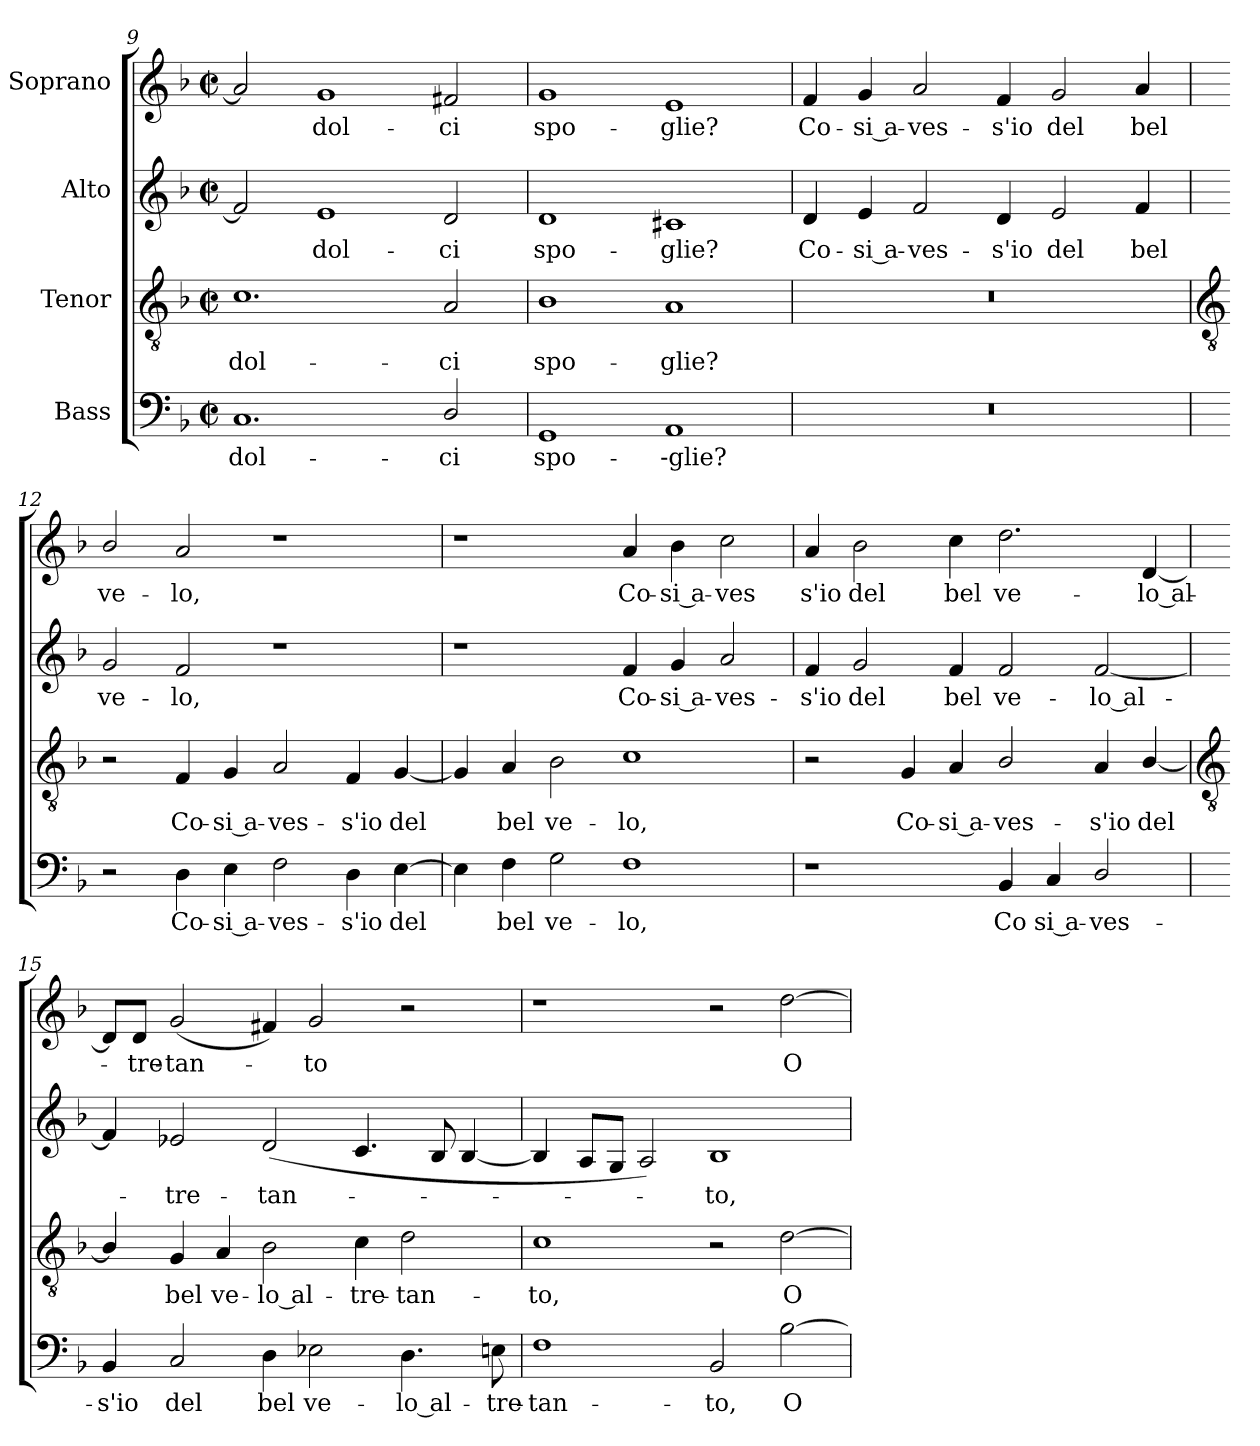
**kern	**text	**kern	**text	**kern	**text	**kern	**text
*part4	*part4	*part3	*part3	*part2	*part2	*part1	*part1
*staff4	*staff4	*staff3	*staff3	*staff2	*staff2	*staff1	*staff1
*I"Bass	*	*I"Tenor	*	*I"Alto	*	*I"Soprano	*
*clefF4	*	*clefGv2	*	*clefG2	*	*clefG2	*
*k[b-]	*	*k[b-]	*	*k[b-]	*	*k[b-]	*
*F:	*	*F:	*	*F:	*	*F:	*
*M4/2	*	*M4/2	*	*M4/2	*	*M4/2	*
*met(c|)	*	*met(c|)	*	*met(c|)	*	*met(c|)	*
=9	=9	=9	=9	=9	=9	=9	=9
!	!LO:LY:b	!	!LO:LY:b	!	!	!	!
1.C	dol-	1.c	dol-	2f]	.	2a]	.
!	!	!	!	!	!LO:LY:b	!	!LO:LY:b
.	.	.	.	1e	dol-	1g	dol-
!	!LO:LY:b	!	!LO:LY:b	!	!LO:LY:b	!	!LO:LY:b
2D/	-ci	2A	-ci	2d	-ci	2f#X	-ci
=10	=10	=10	=10	=10	=10	=10	=10
!	!LO:LY:b	!	!LO:LY:b	!	!LO:LY:b	!	!LO:LY:b
1GG	spo-	1B-	spo-	1d	spo-	1g	spo-
!	!LO:LY:b	!	!LO:LY:b	!	!LO:LY:b	!	!LO:LY:b
1AA	--glie?	1A	-glie?	1c#X	-glie?	1e	-glie?
=11	=11	=11	=11	=11	=11	=11	=11
!	!	!	!	!	!LO:LY:b	!	!LO:LY:b
0r	.	0r	.	4d	Co-	4f	Co-
!	!	!	!	!	!LO:LY:b	!	!LO:LY:b
.	.	.	.	4e	-si a-	4g	-si a-
!	!	!	!	!	!LO:LY:b	!	!LO:LY:b
.	.	.	.	2f	-ves-	2a	-ves-
!	!	!	!	!	!LO:LY:b	!	!LO:LY:b
.	.	.	.	4d	-s'io	4f	-s'io
!	!	!	!	!	!LO:LY:b	!	!LO:LY:b
.	.	.	.	2e	del	2g	del
!	!	!	!	!	!LO:LY:b	!	!LO:LY:b
.	.	.	.	4f	bel	4a	bel
!!LO:LB:g=z
=12	=12	=12	=12	=12	=12	=12	=12
*	*	*clefGv2	*	*	*	*	*
!	!	!	!	!	!LO:LY:b	!	!LO:LY:b
2r	.	2r	.	2g	ve-	2b-/	ve-
!	!LO:LY:b	!	!LO:LY:b	!	!LO:LY:b	!	!LO:LY:b
4D	Co-	4F	Co-	2f	-lo,	2a	-lo,
!	!LO:LY:b	!	!LO:LY:b	!	!	!	!
4E	-si a--	4G	-si a-	.	.	.	.
!	!LO:LY:b	!	!LO:LY:b	!	!	!	!
2F	-ves-	2A	-ves-	1r	.	1r	.
!	!LO:LY:b	!	!LO:LY:b	!	!	!	!
4D	-s'io	4F	-s'io	.	.	.	.
!	!LO:LY:b	!	!LO:LY:b	!	!	!	!
[4E	del	[4G	del	.	.	.	.
=13	=13	=13	=13	=13	=13	=13	=13
4E]	.	4G]	.	1r	.	1r	.
!	!LO:LY:b	!	!LO:LY:b	!	!	!	!
4F	bel	4A	bel	.	.	.	.
!	!LO:LY:b	!	!LO:LY:b	!	!	!	!
2G	ve-	2B-	ve-	.	.	.	.
!	!LO:LY:b	!	!LO:LY:b	!	!LO:LY:b	!	!LO:LY:b
1F	-lo,	1c	-lo,	4f	Co-	4a	Co-
!	!	!	!	!	!LO:LY:b	!	!LO:LY:b
.	.	.	.	4g	-si a-	4b-	-si a-
!	!	!	!	!	!LO:LY:b	!	!LO:LY:b
.	.	.	.	2a	-ves-	2cc	-ves
=14	=14	=14	=14	=14	=14	=14	=14
!	!	!	!	!	!LO:LY:b	!	!LO:LY:b
1r	.	2r	.	4f	-s'io	4a	s'io
!	!	!	!	!	!LO:LY:b	!	!LO:LY:b
.	.	.	.	2g	del	2b-	del
!	!	!	!LO:LY:b	!	!	!	!
.	.	4G	Co-	.	.	.	.
!	!	!	!LO:LY:b	!	!LO:LY:b	!	!LO:LY:b
.	.	4A	-si a-	4f	bel	4cc	bel
!	!LO:LY:b	!	!LO:LY:b	!	!LO:LY:b	!	!LO:LY:b
4BB-	Co	2B-/	-ves-	2f	ve-	2.dd	ve-
!	!LO:LY:b	!	!	!	!	!	!
4C	si a-	.	.	.	.	.	.
!	!LO:LY:b	!	!LO:LY:b	!	!LO:LY:b	!	!
2D/	-ves-	4A	-s'io	[2f	-lo al-	.	.
!	!	!	!LO:LY:b	!	!	!	!LO:LY:b
.	.	[4B-/	del	.	.	[4d	-lo al-
!!LO:LB:g=z
=15	=15	=15	=15	=15	=15	=15	=15
*	*	*clefGv2	*	*	*	*	*
!	!LO:LY:b	!	!	!	!	!	!
4BB-	-s'io	4B-/]	.	4f]	.	8d/L]	.
!	!	!	!	!	!	!	!LO:LY:b
.	.	.	.	.	.	8d/J	tre-
!	!LO:LY:b	!	!LO:LY:b	!	!LO:LY:b	!	!LO:LY:b
2C	del	4G	bel	2e-X	tre-	(<2g	-tan-
!	!	!	!LO:LY:b	!	!	!	!
.	.	4A	ve-	.	.	.	.
!	!LO:LY:b	!	!LO:LY:b	!	!LO:LY:b	!	!
4D	bel	2B-	-lo al-	(<2d	-tan-	4f#)	.
!	!LO:LY:b	!	!	!	!	!	!LO:LY:b
2E-X	ve-	.	.	.	.	2g	to
!	!	!	!LO:LY:b	!	!	!	!
.	.	4c	-tre-	4.c	.	.	.
!	!LO:LY:b	!	!LO:LY:b	!	!	!	!
4.D	-lo al-	2d	-tan-	.	.	2r	.
.	.	.	.	8B-	.	.	.
.	.	.	.	[4B-	.	.	.
!	!LO:LY:b	!	!	!	!	!	!
8En	-tre-	.	.	.	.	.	.
=16	=16	=16	=16	=16	=16	=16	=16
!	!LO:LY:b	!	!LO:LY:b	!	!	!	!
1F	-tan-	1c	-to,	4B-]	.	1r	.
.	.	.	.	8AL	.	.	.
.	.	.	.	8GJ	.	.	.
.	.	.	.	2A)	.	.	.
!	!LO:LY:b	!	!	!	!LO:LY:b	!	!
2BB-	-to,	2r	.	1B-	to,	2r	.
!	!LO:LY:b	!	!LO:LY:b	!	!	!	!LO:LY:b
[2B-	O	[2d	O	.	.	[2dd	O
=	=	=	=	=	=	=	=
*-	*-	*-	*-	*-	*-	*-	*-
